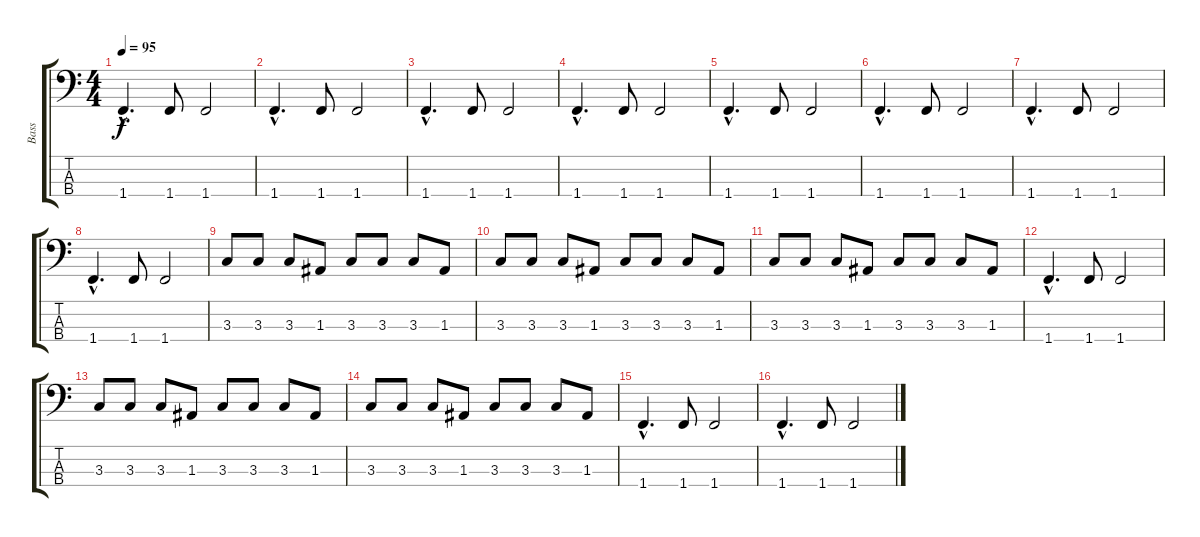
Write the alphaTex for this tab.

\track ("Bass" "Bass") {instrument electricbassfinger}
\staff {score tabs}
\tuning (G2 D2 A1 E1) {hide}
\ts (4 4)
\tempo 95
\clef f4
\ks c
1.4{hac}.4{d dy f} 1.4.8 1.4.2 |
1.4{hac}.4{d} 1.4.8 1.4.2 |
1.4{hac}.4{d} 1.4.8 1.4.2 |
1.4{hac}.4{d} 1.4.8 1.4.2 |
1.4{hac}.4{d} 1.4.8 1.4.2 |
1.4{hac}.4{d} 1.4.8 1.4.2 |
1.4{hac}.4{d} 1.4.8 1.4.2 |
1.4{hac}.4{d} 1.4.8 1.4.2 |
3.3.8 3.3.8 3.3.8 1.3.8 3.3.8 3.3.8 3.3.8 1.3.8 |
3.3.8 3.3.8 3.3.8 1.3.8 3.3.8 3.3.8 3.3.8 1.3.8 |
3.3.8 3.3.8 3.3.8 1.3.8 3.3.8 3.3.8 3.3.8 1.3.8 |
1.4{hac}.4{d} 1.4.8 1.4.2 |
3.3.8 3.3.8 3.3.8 1.3.8 3.3.8 3.3.8 3.3.8 1.3.8 |
3.3.8 3.3.8 3.3.8 1.3.8 3.3.8 3.3.8 3.3.8 1.3.8 |
1.4{hac}.4{d} 1.4.8 1.4.2 |
1.4{hac}.4{d} 1.4.8 1.4.2
